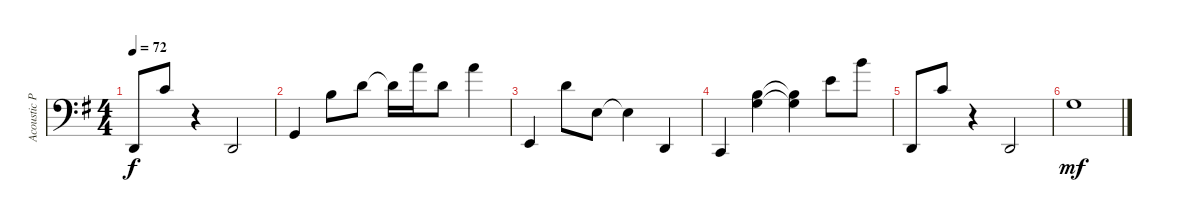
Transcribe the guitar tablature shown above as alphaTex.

\track ("Acoustic Piano (Staff 2)" "Acoustic P") {instrument acousticgrandpiano}
\staff {score}
\tuning (E4 B3 G3 D3 A2 E2 B1) {hide}
\ts (4 4)
\tempo 72
\clef f4
\ks g
3.7.8{dy f} 1.2.8 r.4 3.7.2 |
3.6.4 0.2.8 3.2.8 3.2{t}.16 5.1.16 3.2.8 5.1.4 |
0.6.4 3.2.8 2.4.8 2.4{t}.4 3.7.4 |
1.7.4 (0.2 0.3).4 (0.2{t} 0.3{t}).4 0.1.8 7.1.8 |
3.7.8 1.2.8 r.4 3.7.2 |
0.3.1{dy mf}
